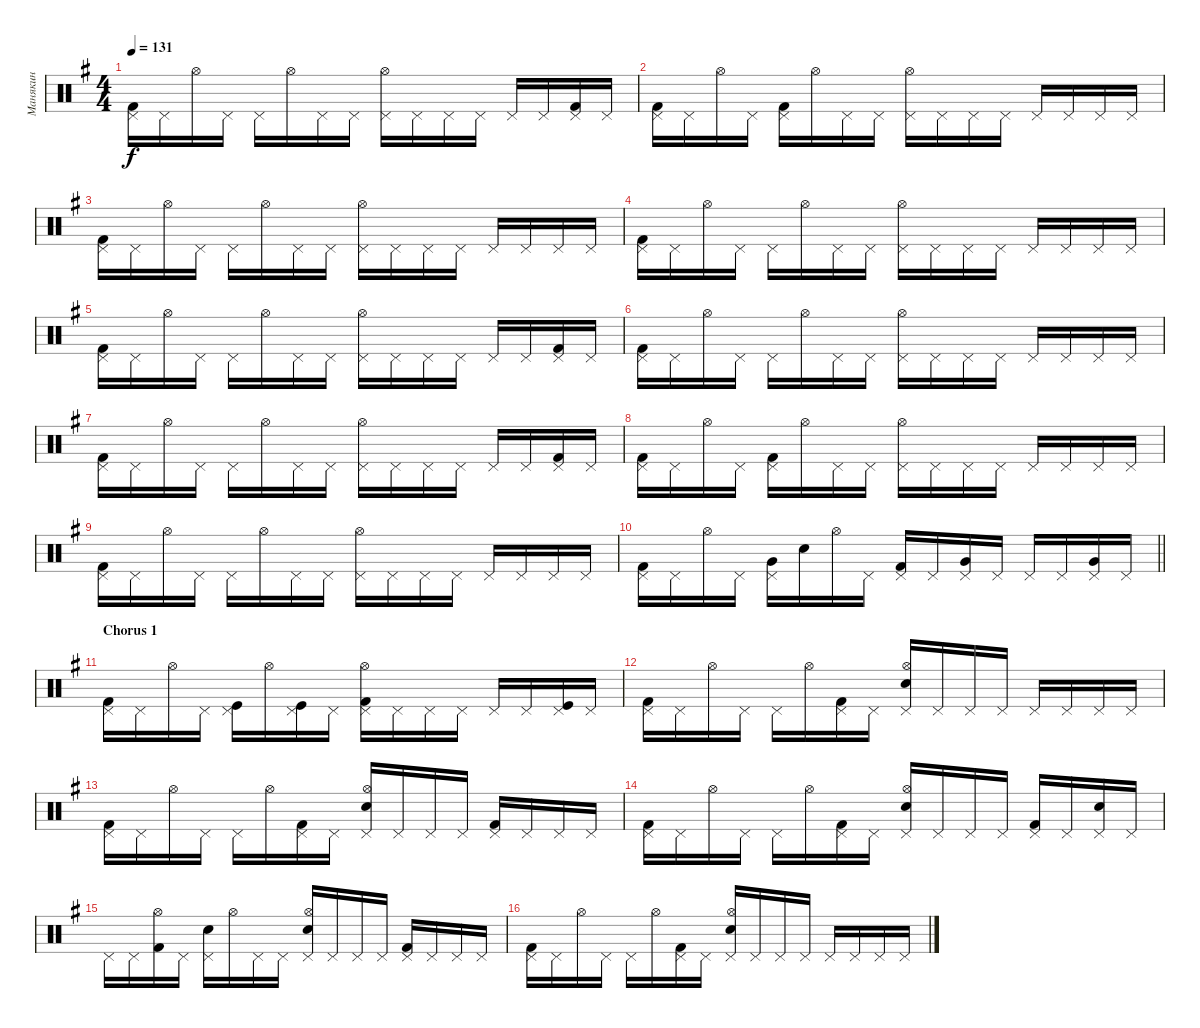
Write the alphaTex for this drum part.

\track ("Манякин" "Манякин") {instrument percussion}
\staff {score}
\articulation defaults
\ts (4 4)
\tempo 131
\clef neutral
\ks g
("Pedal Hi-Hat (hit)" "Kick (hit) 2").16{dy f} "Pedal Hi-Hat (hit)"{x}.16 "Hi-Hat (open)"{x}.16 "Pedal Hi-Hat (hit)"{x}.16 "Pedal Hi-Hat (hit)".16 "Hi-Hat (open)"{x}.16 "Pedal Hi-Hat (hit)"{x}.16 "Pedal Hi-Hat (hit)"{x}.16 ("Pedal Hi-Hat (hit)" "Hi-Hat (open)").16 "Pedal Hi-Hat (hit)"{x}.16 "Pedal Hi-Hat (hit)"{x}.16 "Pedal Hi-Hat (hit)"{x}.16 "Pedal Hi-Hat (hit)".16 "Pedal Hi-Hat (hit)"{x}.16 ("Pedal Hi-Hat (hit)"{x} "Kick (hit) 2").16 "Pedal Hi-Hat (hit)"{x}.16 |
("Pedal Hi-Hat (hit)" "Kick (hit) 2").16 "Pedal Hi-Hat (hit)"{x}.16 "Hi-Hat (open)"{x}.16 "Pedal Hi-Hat (hit)"{x}.16 ("Pedal Hi-Hat (hit)" "Kick (hit) 2").16 "Hi-Hat (open)"{x}.16 "Pedal Hi-Hat (hit)"{x}.16 "Pedal Hi-Hat (hit)"{x}.16 ("Pedal Hi-Hat (hit)" "Hi-Hat (open)").16 "Pedal Hi-Hat (hit)"{x}.16 "Pedal Hi-Hat (hit)"{x}.16 "Pedal Hi-Hat (hit)"{x}.16 "Pedal Hi-Hat (hit)".16 "Pedal Hi-Hat (hit)"{x}.16 "Pedal Hi-Hat (hit)"{x}.16 "Pedal Hi-Hat (hit)"{x}.16 |
("Pedal Hi-Hat (hit)" "Kick (hit) 2").16 "Pedal Hi-Hat (hit)"{x}.16 "Hi-Hat (open)"{x}.16 "Pedal Hi-Hat (hit)"{x}.16 "Pedal Hi-Hat (hit)".16 "Hi-Hat (open)"{x}.16 "Pedal Hi-Hat (hit)"{x}.16 "Pedal Hi-Hat (hit)"{x}.16 ("Pedal Hi-Hat (hit)" "Hi-Hat (open)").16 "Pedal Hi-Hat (hit)"{x}.16 "Pedal Hi-Hat (hit)"{x}.16 "Pedal Hi-Hat (hit)"{x}.16 "Pedal Hi-Hat (hit)".16 "Pedal Hi-Hat (hit)"{x}.16 "Pedal Hi-Hat (hit)"{x}.16 "Pedal Hi-Hat (hit)"{x}.16 |
("Pedal Hi-Hat (hit)" "Kick (hit) 2").16 "Pedal Hi-Hat (hit)"{x}.16 "Hi-Hat (open)"{x}.16 "Pedal Hi-Hat (hit)"{x}.16 "Pedal Hi-Hat (hit)".16 "Hi-Hat (open)"{x}.16 "Pedal Hi-Hat (hit)"{x}.16 "Pedal Hi-Hat (hit)"{x}.16 ("Pedal Hi-Hat (hit)" "Hi-Hat (open)").16 "Pedal Hi-Hat (hit)"{x}.16 "Pedal Hi-Hat (hit)"{x}.16 "Pedal Hi-Hat (hit)"{x}.16 "Pedal Hi-Hat (hit)".16 "Pedal Hi-Hat (hit)"{x}.16 "Pedal Hi-Hat (hit)"{x}.16 "Pedal Hi-Hat (hit)"{x}.16 |
("Pedal Hi-Hat (hit)" "Kick (hit) 2").16 "Pedal Hi-Hat (hit)"{x}.16 "Hi-Hat (open)"{x}.16 "Pedal Hi-Hat (hit)"{x}.16 "Pedal Hi-Hat (hit)".16 "Hi-Hat (open)"{x}.16 "Pedal Hi-Hat (hit)"{x}.16 "Pedal Hi-Hat (hit)"{x}.16 ("Pedal Hi-Hat (hit)" "Hi-Hat (open)").16 "Pedal Hi-Hat (hit)"{x}.16 "Pedal Hi-Hat (hit)"{x}.16 "Pedal Hi-Hat (hit)"{x}.16 "Pedal Hi-Hat (hit)".16 "Pedal Hi-Hat (hit)"{x}.16 ("Pedal Hi-Hat (hit)"{x} "Kick (hit) 2").16 "Pedal Hi-Hat (hit)"{x}.16 |
("Pedal Hi-Hat (hit)" "Kick (hit) 2").16 "Pedal Hi-Hat (hit)"{x}.16 "Hi-Hat (open)"{x}.16 "Pedal Hi-Hat (hit)"{x}.16 "Pedal Hi-Hat (hit)".16 "Hi-Hat (open)"{x}.16 "Pedal Hi-Hat (hit)"{x}.16 "Pedal Hi-Hat (hit)"{x}.16 ("Pedal Hi-Hat (hit)" "Hi-Hat (open)").16 "Pedal Hi-Hat (hit)"{x}.16 "Pedal Hi-Hat (hit)"{x}.16 "Pedal Hi-Hat (hit)"{x}.16 "Pedal Hi-Hat (hit)".16 "Pedal Hi-Hat (hit)"{x}.16 "Pedal Hi-Hat (hit)"{x}.16 "Pedal Hi-Hat (hit)"{x}.16 |
("Pedal Hi-Hat (hit)" "Kick (hit) 2").16 "Pedal Hi-Hat (hit)"{x}.16 "Hi-Hat (open)"{x}.16 "Pedal Hi-Hat (hit)"{x}.16 "Pedal Hi-Hat (hit)".16 "Hi-Hat (open)"{x}.16 "Pedal Hi-Hat (hit)"{x}.16 "Pedal Hi-Hat (hit)"{x}.16 ("Pedal Hi-Hat (hit)" "Hi-Hat (open)").16 "Pedal Hi-Hat (hit)"{x}.16 "Pedal Hi-Hat (hit)"{x}.16 "Pedal Hi-Hat (hit)"{x}.16 "Pedal Hi-Hat (hit)".16 "Pedal Hi-Hat (hit)"{x}.16 ("Pedal Hi-Hat (hit)"{x} "Kick (hit) 2").16 "Pedal Hi-Hat (hit)"{x}.16 |
("Pedal Hi-Hat (hit)" "Kick (hit) 2").16 "Pedal Hi-Hat (hit)"{x}.16 "Hi-Hat (open)"{x}.16 "Pedal Hi-Hat (hit)"{x}.16 ("Pedal Hi-Hat (hit)" "Kick (hit) 2").16 "Hi-Hat (open)"{x}.16 "Pedal Hi-Hat (hit)"{x}.16 "Pedal Hi-Hat (hit)"{x}.16 ("Pedal Hi-Hat (hit)" "Hi-Hat (open)").16 "Pedal Hi-Hat (hit)"{x}.16 "Pedal Hi-Hat (hit)"{x}.16 "Pedal Hi-Hat (hit)"{x}.16 "Pedal Hi-Hat (hit)".16 "Pedal Hi-Hat (hit)"{x}.16 "Pedal Hi-Hat (hit)"{x}.16 "Pedal Hi-Hat (hit)"{x}.16 |
("Pedal Hi-Hat (hit)" "Kick (hit) 2").16 "Pedal Hi-Hat (hit)"{x}.16 "Hi-Hat (open)"{x}.16 "Pedal Hi-Hat (hit)"{x}.16 "Pedal Hi-Hat (hit)".16 "Hi-Hat (open)"{x}.16 "Pedal Hi-Hat (hit)"{x}.16 "Pedal Hi-Hat (hit)"{x}.16 ("Pedal Hi-Hat (hit)" "Hi-Hat (open)").16 "Pedal Hi-Hat (hit)"{x}.16 "Pedal Hi-Hat (hit)"{x}.16 "Pedal Hi-Hat (hit)"{x}.16 "Pedal Hi-Hat (hit)".16 "Pedal Hi-Hat (hit)"{x}.16 "Pedal Hi-Hat (hit)"{x}.16 "Pedal Hi-Hat (hit)"{x}.16 |
\barLineRight lightlight
("Pedal Hi-Hat (hit)" "Kick (hit) 2").16 "Pedal Hi-Hat (hit)"{x}.16 "Hi-Hat (open)"{x}.16 "Pedal Hi-Hat (hit)"{x}.16 ("Pedal Hi-Hat (hit)"{x} "Very Low Tom (hit)").16 "Snare (hit)"{x}.16 "Hi-Hat (open)"{x}.16 "Pedal Hi-Hat (hit)"{x}.16 ("Pedal Hi-Hat (hit)" "Kick (hit) 2").16 "Pedal Hi-Hat (hit)"{x}.16 ("Pedal Hi-Hat (hit)"{x} "Very Low Tom (hit)").16 "Pedal Hi-Hat (hit)"{x}.16 "Pedal Hi-Hat (hit)"{x}.16 "Pedal Hi-Hat (hit)"{x}.16 ("Pedal Hi-Hat (hit)"{x} "Very Low Tom (hit)").16 "Pedal Hi-Hat (hit)"{x}.16 |
\section ("" "Chorus 1")
("Pedal Hi-Hat (hit)" "Kick (hit) 2").16 "Pedal Hi-Hat (hit)"{x}.16 "Hi-Hat (open)"{x}.16 "Pedal Hi-Hat (hit)"{x}.16 ("Pedal Hi-Hat (hit)"{x} "Kick (hit)").16 "Hi-Hat (open)"{x}.16 ("Pedal Hi-Hat (hit)"{x} "Kick (hit)").16 "Pedal Hi-Hat (hit)"{x}.16 ("Pedal Hi-Hat (hit)" "Hi-Hat (open)" "Kick (hit) 2").16 "Pedal Hi-Hat (hit)"{x}.16 "Pedal Hi-Hat (hit)"{x}.16 "Pedal Hi-Hat (hit)"{x}.16 "Pedal Hi-Hat (hit)"{x}.16 "Pedal Hi-Hat (hit)"{x}.16 ("Pedal Hi-Hat (hit)"{x} "Kick (hit)").16 "Pedal Hi-Hat (hit)"{x}.16 |
("Pedal Hi-Hat (hit)" "Kick (hit) 2").16 "Pedal Hi-Hat (hit)"{x}.16 "Hi-Hat (open)"{x}.16 "Pedal Hi-Hat (hit)"{x}.16 "Pedal Hi-Hat (hit)".16 "Hi-Hat (open)"{x}.16 ("Pedal Hi-Hat (hit)"{x} "Kick (hit) 2").16 "Pedal Hi-Hat (hit)"{x}.16 ("Pedal Hi-Hat (hit)" "Hi-Hat (open)" "Snare (hit) 2").16 "Pedal Hi-Hat (hit)"{x}.16 "Pedal Hi-Hat (hit)"{x}.16 "Pedal Hi-Hat (hit)"{x}.16 "Pedal Hi-Hat (hit)".16 "Pedal Hi-Hat (hit)"{x}.16 "Pedal Hi-Hat (hit)"{x}.16 "Pedal Hi-Hat (hit)"{x}.16 |
("Pedal Hi-Hat (hit)" "Kick (hit) 2").16 "Pedal Hi-Hat (hit)"{x}.16 "Hi-Hat (open)"{x}.16 "Pedal Hi-Hat (hit)"{x}.16 "Pedal Hi-Hat (hit)".16 "Hi-Hat (open)"{x}.16 ("Pedal Hi-Hat (hit)"{x} "Kick (hit) 2").16 "Pedal Hi-Hat (hit)"{x}.16 ("Pedal Hi-Hat (hit)" "Hi-Hat (open)" "Snare (hit) 2").16 "Pedal Hi-Hat (hit)"{x}.16 "Pedal Hi-Hat (hit)"{x}.16 "Pedal Hi-Hat (hit)"{x}.16 ("Pedal Hi-Hat (hit)" "Kick (hit) 2").16 "Pedal Hi-Hat (hit)"{x}.16 "Pedal Hi-Hat (hit)"{x}.16 "Pedal Hi-Hat (hit)"{x}.16 |
("Pedal Hi-Hat (hit)" "Kick (hit) 2").16 "Pedal Hi-Hat (hit)"{x}.16 "Hi-Hat (open)"{x}.16 "Pedal Hi-Hat (hit)"{x}.16 "Pedal Hi-Hat (hit)".16 "Hi-Hat (open)"{x}.16 ("Pedal Hi-Hat (hit)"{x} "Kick (hit) 2").16 "Pedal Hi-Hat (hit)"{x}.16 ("Pedal Hi-Hat (hit)" "Hi-Hat (open)" "Snare (hit) 2").16 "Pedal Hi-Hat (hit)"{x}.16 "Pedal Hi-Hat (hit)"{x}.16 "Pedal Hi-Hat (hit)"{x}.16 ("Pedal Hi-Hat (hit)" "Kick (hit) 2").16 "Pedal Hi-Hat (hit)"{x}.16 ("Pedal Hi-Hat (hit)"{x} "Snare (hit) 2").16 "Pedal Hi-Hat (hit)"{x}.16 |
"Pedal Hi-Hat (hit)".16 "Pedal Hi-Hat (hit)"{x}.16 ("Hi-Hat (open)"{x} "Kick (hit) 2").16 "Pedal Hi-Hat (hit)"{x}.16 ("Pedal Hi-Hat (hit)" "Snare (hit) 2").16 "Hi-Hat (open)"{x}.16 "Pedal Hi-Hat (hit)"{x}.16 "Pedal Hi-Hat (hit)"{x}.16 ("Pedal Hi-Hat (hit)" "Hi-Hat (open)" "Snare (hit) 2").16 "Pedal Hi-Hat (hit)"{x}.16 "Pedal Hi-Hat (hit)"{x}.16 "Pedal Hi-Hat (hit)"{x}.16 ("Pedal Hi-Hat (hit)" "Kick (hit) 2").16 "Pedal Hi-Hat (hit)"{x}.16 "Pedal Hi-Hat (hit)"{x}.16 "Pedal Hi-Hat (hit)"{x}.16 |
("Pedal Hi-Hat (hit)" "Kick (hit) 2").16 "Pedal Hi-Hat (hit)"{x}.16 "Hi-Hat (open)"{x}.16 "Pedal Hi-Hat (hit)"{x}.16 "Pedal Hi-Hat (hit)".16 "Hi-Hat (open)"{x}.16 ("Pedal Hi-Hat (hit)"{x} "Kick (hit) 2").16 "Pedal Hi-Hat (hit)"{x}.16 ("Pedal Hi-Hat (hit)" "Hi-Hat (open)" "Snare (hit) 2").16 "Pedal Hi-Hat (hit)"{x}.16 "Pedal Hi-Hat (hit)"{x}.16 "Pedal Hi-Hat (hit)"{x}.16 "Pedal Hi-Hat (hit)".16 "Pedal Hi-Hat (hit)"{x}.16 "Pedal Hi-Hat (hit)"{x}.16 "Pedal Hi-Hat (hit)"{x}.16
